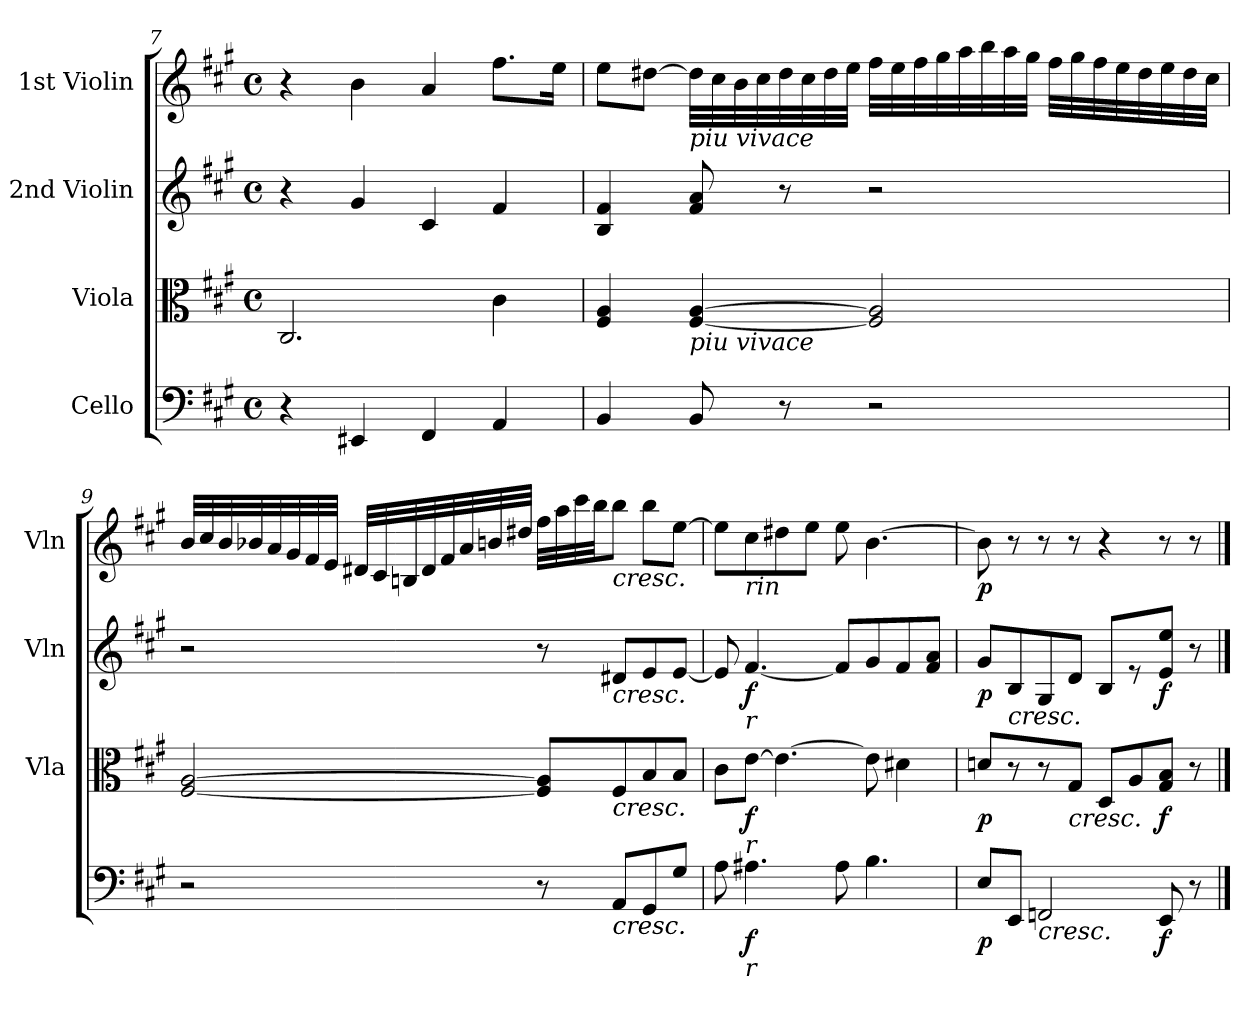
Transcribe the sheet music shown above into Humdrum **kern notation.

**kern	**dynam	**kern	**dynam	**kern	**dynam	**kern	**dynam
*part4	*part4	*part3	*part3	*part2	*part2	*part1	*part1
*staff4	*staff4	*staff3	*staff3	*staff2	*staff2	*staff1	*staff1
*I"Cello	*	*I"Viola	*	*I"2nd Violin	*	*I"1st Violin	*
*	*	*I'Vla	*	*I'Vln	*	*I'Vln	*
*clefF4	*	*clefC3	*	*clefG2	*	*clefG2	*
*k[f#c#g#]	*	*k[f#c#g#]	*	*k[f#c#g#]	*	*k[f#c#g#]	*
*f#:	*	*f#:	*	*f#:	*	*f#:	*
*M4/4	*	*M4/4	*	*M4/4	*	*M4/4	*
*met(c)	*	*met(c)	*	*met(c)	*	*met(c)	*
=7	=7	=7	=7	=7	=7	=7	=7
4r	.	2.C#/	.	4r	.	4r	.
4EE#X/	.	.	.	4g#/	.	4b\	.
4FF#/	.	.	.	4c#/	.	4a/	.
4AA/	.	4c#\	.	4f#/	.	8.ff#\L	.
.	.	.	.	.	.	16ee\Jk	.
=8	=8	=8	=8	=8	=8	=8	=8
4BB/	.	4F#/ 4A/	.	4B/ 4f#/	.	8ee\L	.
.	.	.	.	.	.	[8dd#X\J	.
!	!	!	!	!	!	!LO:TX:b:i:t=piu vivace	!
!	!	!LO:TX:b:i:t=piu vivace	!	!	!	!	!
8BB/	.	[4F#/ [4A/	.	8f#/ 8a/	.	32dd#\LLL]	.
.	.	.	.	.	.	32cc#\	.
.	.	.	.	.	.	32b\	.
.	.	.	.	.	.	32cc#\	.
8r	.	.	.	8r	.	32dd#\	.
.	.	.	.	.	.	32cc#\	.
.	.	.	.	.	.	32dd#\	.
.	.	.	.	.	.	32ee\JJJ	.
2r	.	2F#/] 2A/]	.	2r	.	32ff#\LLL	.
.	.	.	.	.	.	32ee\	.
.	.	.	.	.	.	32ff#\	.
.	.	.	.	.	.	32gg#\	.
.	.	.	.	.	.	32aa\	.
.	.	.	.	.	.	32bb\	.
.	.	.	.	.	.	32aa\	.
.	.	.	.	.	.	32gg#\JJJ	.
.	.	.	.	.	.	32ff#\LLL	.
.	.	.	.	.	.	32gg#\	.
.	.	.	.	.	.	32ff#\	.
.	.	.	.	.	.	32ee\	.
.	.	.	.	.	.	32dd#\	.
.	.	.	.	.	.	32ee\	.
.	.	.	.	.	.	32dd#\	.
.	.	.	.	.	.	32cc#\JJJ	.
=9	=9	=9	=9	=9	=9	=9	=9
2r	.	[2F#/ [2A/	.	2r	.	32b/LLL	.
.	.	.	.	.	.	32cc#/	.
.	.	.	.	.	.	32b/	.
.	.	.	.	.	.	32b-X/	.
.	.	.	.	.	.	32a/	.
.	.	.	.	.	.	32g#/	.
.	.	.	.	.	.	32f#/	.
.	.	.	.	.	.	32e/JJJ	.
.	.	.	.	.	.	32d#X/LLL	.
.	.	.	.	.	.	32c#/	.
.	.	.	.	.	.	32Bn/	.
.	.	.	.	.	.	32d#/	.
.	.	.	.	.	.	32f#/	.
.	.	.	.	.	.	32a/	.
.	.	.	.	.	.	32bn/	.
.	.	.	.	.	.	32dd#X/JJJ	.
8r	.	8F#/] 8A/]L	.	8r	.	32ff#\LLL	.
.	.	.	.	.	.	32aa\	.
.	.	.	.	.	.	32ccc#\	.
.	.	.	.	.	.	32bb\JJ	.
!	!	!	!	!	!	!LO:TX:b:i:t=cresc.	!
!	!	!	!	!LO:TX:b:i:t=cresc.	!	!	!
!	!	!LO:TX:b:i:t=cresc.	!	!	!	!	!
!LO:TX:b:i:t=cresc.	!	!	!	!	!	!	!
8AA/L	.	8F#/	.	8d#X/L	.	8bb\J	.
8GG#/	.	8B/	.	8e/	.	8bb\L	.
8G#/J	.	8B/J	.	[8e/J	.	[8ee\J	.
=10	=10	=10	=10	=10	=10	=10	=10
8A\	.	8c#\L	.	8e/]	.	8ee\L]	.
!	!	!	!	!	!	!LO:TX:b:i:t=rin	!
!	!	!	!	!LO:TX:b:i:t=r	!	!	!
!	!	!LO:TX:b:i:t=r	!	!	!	!	!
!LO:TX:b:i:t=r	!	!	!	!	!	!	!
!	!LO:DY:b	!	!LO:DY:b	!	!LO:DY:b	!	!
4.A#X\	f	[8e\J	f	[4.f#/	f	8cc#\	.
.	.	4.e\_	.	.	.	8dd#X\	.
.	.	.	.	.	.	8ee\J	.
8A#\	.	.	.	8f#/L]	.	8ee\	.
4.B\	.	8e\]	.	8g#/	.	[4.b\	.
.	.	4d#X\	.	8f#/	.	.	.
.	.	.	.	8f#/ 8a/J	.	.	.
=11	=11	=11	=11	=11	=11	=11	=11
!	!LO:DY:b	!	!LO:DY:b	!	!LO:DY:b	!	!LO:DY:b
8E/L	p	8dn/L	p	8g#/L	p	8b\]	p
!	!	!	!	!LO:TX:b:i:t=cresc.	!	!	!
8EE/J	.	8r	.	8B/	.	8r	.
!LO:TX:b:i:t=cresc.	!	!	!	!	!	!	!
2FFn/	.	8r	.	8G#/	.	8r	.
!	!	!LO:TX:b:i:t=cresc.	!	!	!	!	!
.	.	8G#/J	.	8d/J	.	8r	.
.	.	8D/L	.	8B/L	.	4r	.
.	.	8A/	.	8r	.	.	.
!	!LO:DY:b	!	!LO:DY:b	!	!LO:DY:b	!	!
8EE/	f	8G#/ 8B/J	f	8e/ 8ee/J	f	8r	.
8r	.	8r	.	8r	.	8r	.
==	==	==	==	==	==	==	==
*-	*-	*-	*-	*-	*-	*-	*-
